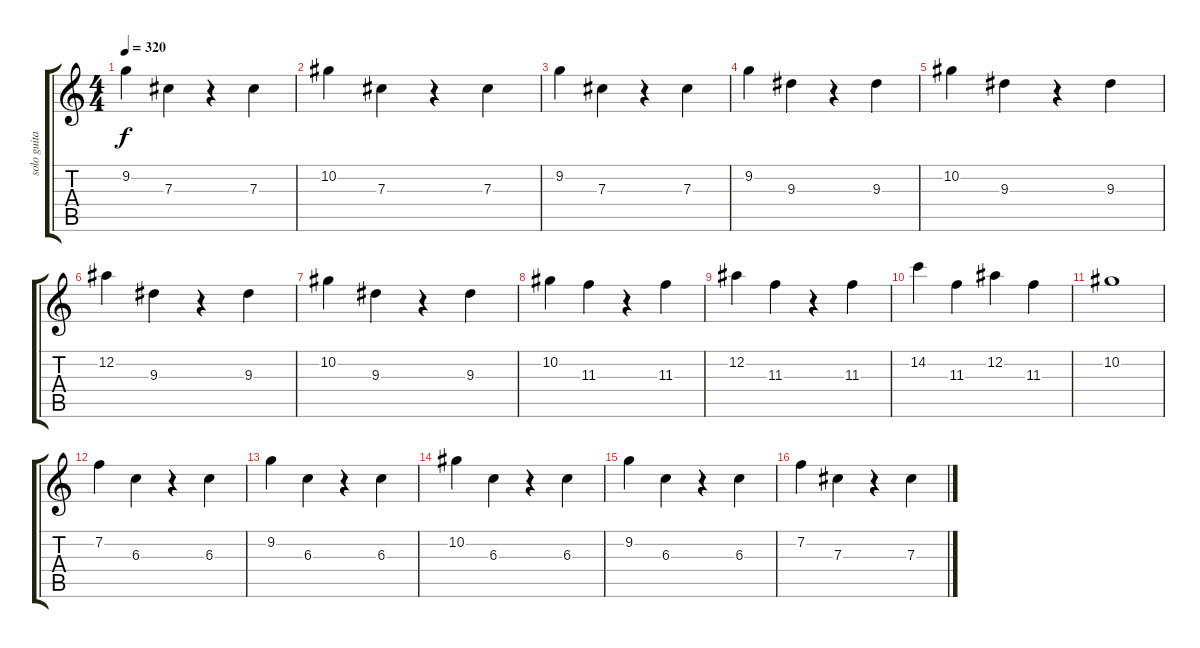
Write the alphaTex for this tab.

\track ("solo guitar" "solo guita") {instrument distortionguitar}
\staff {score tabs}
\tuning (Eb4 Bb3 Gb3 Db3 Ab2 Eb2) {hide}
\ts (4 4)
\tempo 320
\clef g2
\ks c
9.2.4{dy f} 7.3.4 r.4 7.3.4 |
10.2.4 7.3.4 r.4 7.3.4 |
9.2.4 7.3.4 r.4 7.3.4 |
9.2.4 9.3.4 r.4 9.3.4 |
10.2.4 9.3.4 r.4 9.3.4 |
12.2.4 9.3.4 r.4 9.3.4 |
10.2.4 9.3.4 r.4 9.3.4 |
10.2.4 11.3.4 r.4 11.3.4 |
12.2.4 11.3.4 r.4 11.3.4 |
14.2.4 11.3.4 12.2.4 11.3.4 |
10.2.1 |
7.2.4 6.3.4 r.4 6.3.4 |
9.2.4 6.3.4 r.4 6.3.4 |
10.2.4 6.3.4 r.4 6.3.4 |
9.2.4 6.3.4 r.4 6.3.4 |
7.2.4 7.3.4 r.4 7.3.4
